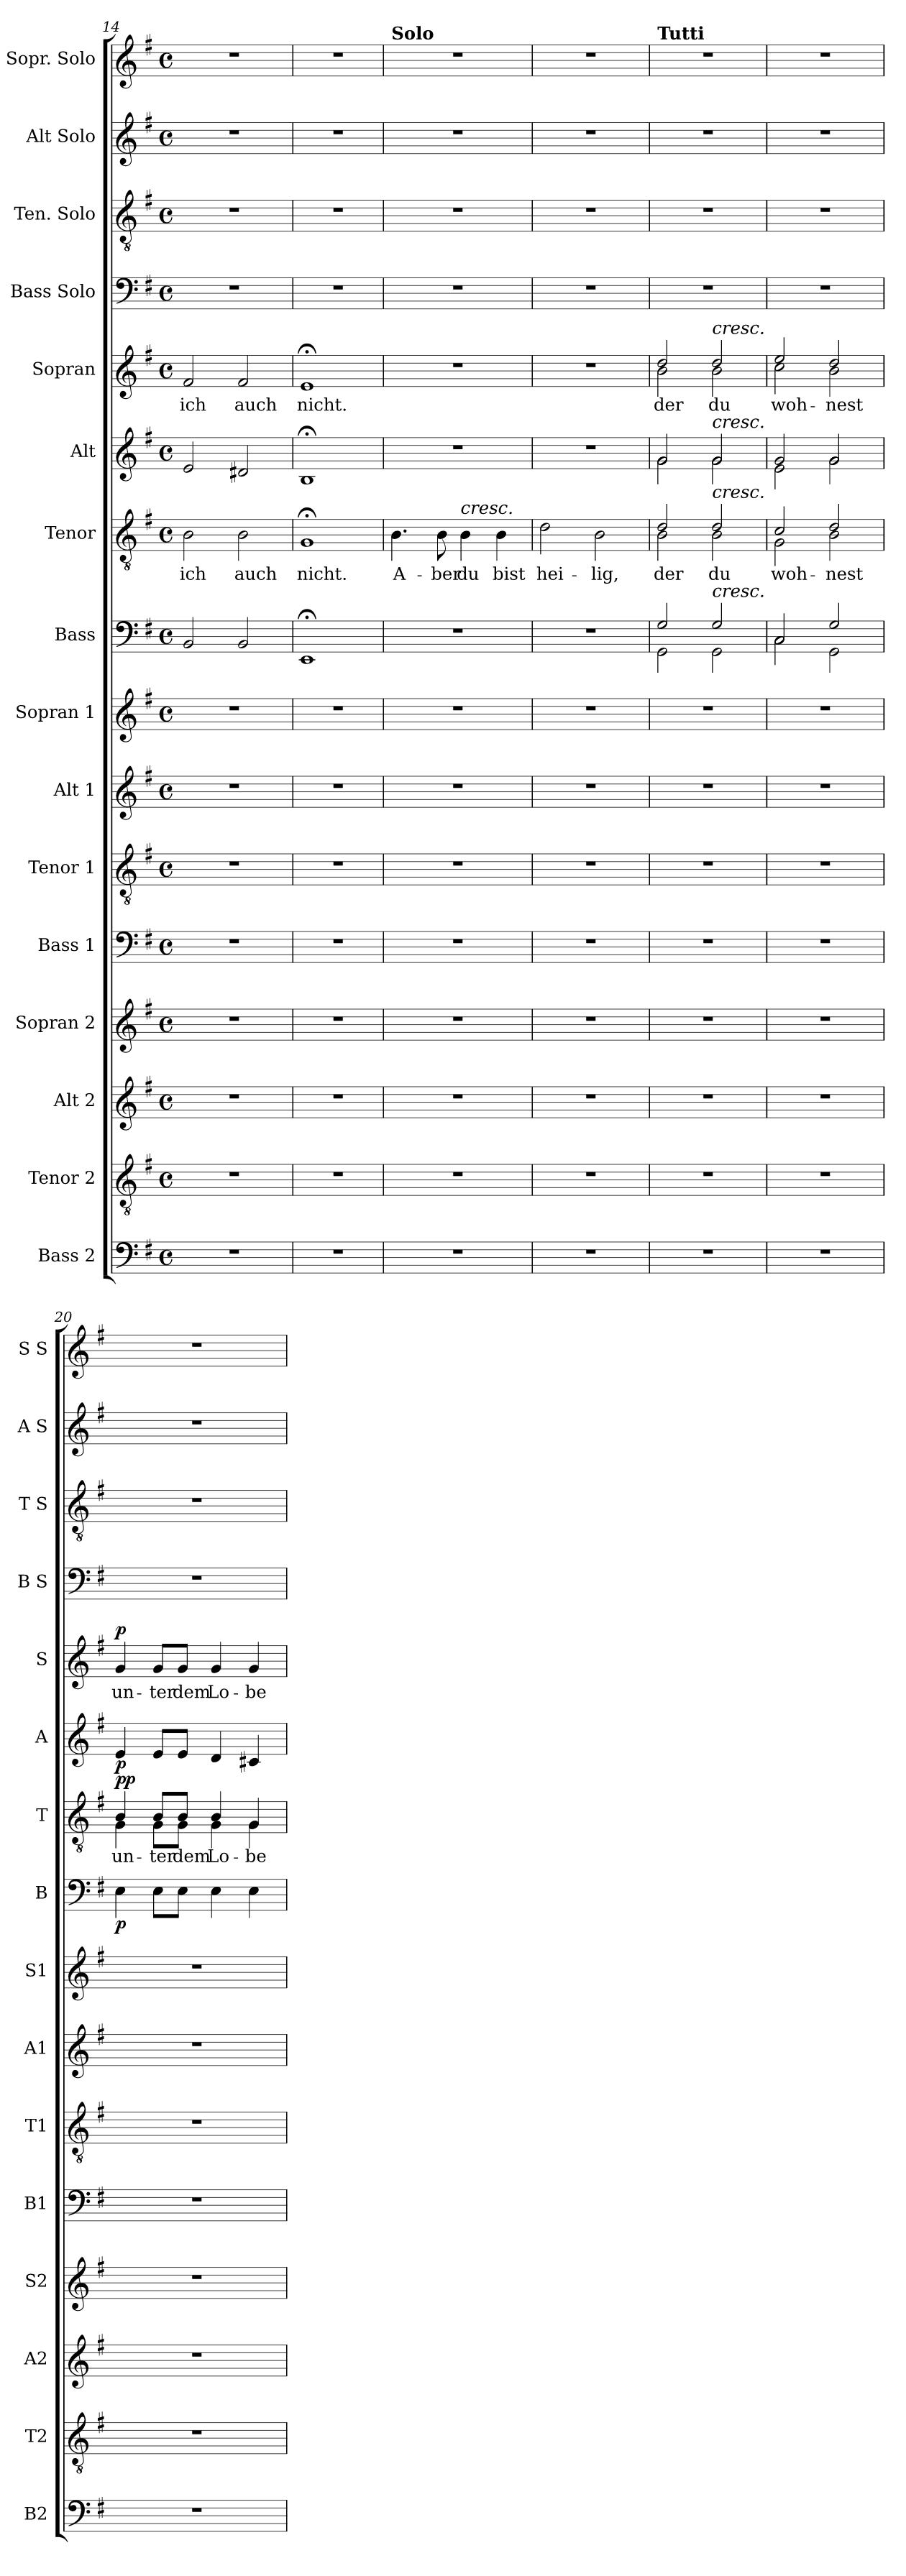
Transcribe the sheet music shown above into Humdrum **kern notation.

**kern	**kern	**kern	**kern	**kern	**kern	**kern	**kern	**kern	**dynam	**kern	**text	**dynam	**kern	**dynam	**kern	**text	**dynam	**kern	**kern	**kern	**kern
*part16	*part15	*part14	*part13	*part12	*part11	*part10	*part9	*part8	*part8	*part7	*part7	*part7	*part6	*part6	*part5	*part5	*part5	*part4	*part3	*part2	*part1
*staff16	*staff15	*staff14	*staff13	*staff12	*staff11	*staff10	*staff9	*staff8	*staff8	*staff7	*staff7	*staff7	*staff6	*staff6	*staff5	*staff5	*staff5	*staff4	*staff3	*staff2	*staff1
*I"Bass 2	*I"Tenor 2	*I"Alt 2	*I"Sopran 2	*I"Bass 1	*I"Tenor 1	*I"Alt 1	*I"Sopran 1	*I"Bass	*	*I"Tenor	*	*	*I"Alt	*	*I"Sopran	*	*	*I"Bass Solo	*I"Ten. Solo	*I"Alt Solo	*I"Sopr. Solo
*I'B2	*I'T2	*I'A2	*I'S2	*I'B1	*I'T1	*I'A1	*I'S1	*I'B	*	*I'T	*	*	*I'A	*	*I'S	*	*	*I'B S	*I'T S	*I'A S	*I'S S
*clefF4	*clefGv2	*clefG2	*clefG2	*clefF4	*clefGv2	*clefG2	*clefG2	*clefF4	*	*clefGv2	*	*	*clefG2	*	*clefG2	*	*	*clefF4	*clefGv2	*clefG2	*clefG2
*k[f#]	*k[f#]	*k[f#]	*k[f#]	*k[f#]	*k[f#]	*k[f#]	*k[f#]	*k[f#]	*	*k[f#]	*	*	*k[f#]	*	*k[f#]	*	*	*k[f#]	*k[f#]	*k[f#]	*k[f#]
*M4/4	*M4/4	*M4/4	*M4/4	*M4/4	*M4/4	*M4/4	*M4/4	*M4/4	*	*M4/4	*	*	*M4/4	*	*M4/4	*	*	*M4/4	*M4/4	*M4/4	*M4/4
*met(c)	*met(c)	*met(c)	*met(c)	*met(c)	*met(c)	*met(c)	*met(c)	*met(c)	*	*met(c)	*	*	*met(c)	*	*met(c)	*	*	*met(c)	*met(c)	*met(c)	*met(c)
=14	=14	=14	=14	=14	=14	=14	=14	=14	=14	=14	=14	=14	=14	=14	=14	=14	=14	=14	=14	=14	=14
!	!	!	!	!	!	!	!	!	!	!	!LO:LY:b	!	!	!	!	!LO:LY:b	!	!	!	!	!
1r	1r	1r	1r	1r	1r	1r	1r	2BB/	.	2B\	ich	.	2e/	.	2f#/	ich	.	1r	1r	1r	1r
!	!	!	!	!	!	!	!	!	!	!	!LO:LY:b	!	!	!	!	!LO:LY:b	!	!	!	!	!
.	.	.	.	.	.	.	.	2BB/	.	2B\	auch	.	2d#X/	.	2f#/	auch	.	.	.	.	.
=15	=15	=15	=15	=15	=15	=15	=15	=15	=15	=15	=15	=15	=15	=15	=15	=15	=15	=15	=15	=15	=15
!	!	!	!	!	!	!	!	!	!	!	!LO:LY:b	!	!	!	!	!LO:LY:b	!	!	!	!	!
1r	1r	1r	1r	1r	1r	1r	1r	1EE;<	.	1G;<	nicht.	.	1B;<	.	1e;<	nicht.	.	1r	1r	1r	1r
!!LO:PB:g=z
=16	=16	=16	=16	=16	=16	=16	=16	=16	=16	=16	=16	=16	=16	=16	=16	=16	=16	=16	=16	=16	=16
!	!	!	!	!	!	!	!	!	!	!	!	!	!	!	!	!	!	!	!	!	!LO:TX:a:B:t=Solo
!	!	!	!	!	!	!	!	!	!	!	!LO:LY:b	!	!	!	!	!	!	!	!	!	!
1r	1r	1r	1r	1r	1r	1r	1r	1r	.	4.B\	A-	.	1r	.	1r	.	.	1r	1r	1r	1r
!	!	!	!	!	!	!	!	!	!	!	!LO:LY:b	!	!	!	!	!	!	!	!	!	!
.	.	.	.	.	.	.	.	.	.	8B\	-ber	.	.	.	.	.	.	.	.	.	.
!	!	!	!	!	!	!	!	!	!	!LO:TX:a:i:t=cresc.	!	!	!	!	!	!	!	!	!	!	!
!	!	!	!	!	!	!	!	!	!	!	!LO:LY:b	!	!	!	!	!	!	!	!	!	!
.	.	.	.	.	.	.	.	.	.	4B\	du	.	.	.	.	.	.	.	.	.	.
!	!	!	!	!	!	!	!	!	!	!	!LO:LY:b	!	!	!	!	!	!	!	!	!	!
.	.	.	.	.	.	.	.	.	.	4B\	bist	.	.	.	.	.	.	.	.	.	.
=17	=17	=17	=17	=17	=17	=17	=17	=17	=17	=17	=17	=17	=17	=17	=17	=17	=17	=17	=17	=17	=17
!	!	!	!	!	!	!	!	!	!	!	!LO:LY:b	!	!	!	!	!	!	!	!	!	!
1r	1r	1r	1r	1r	1r	1r	1r	1r	.	2d\	hei-	.	1r	.	1r	.	.	1r	1r	1r	1r
!	!	!	!	!	!	!	!	!	!	!	!LO:LY:b	!	!	!	!	!	!	!	!	!	!
.	.	.	.	.	.	.	.	.	.	2B\	-lig,	.	.	.	.	.	.	.	.	.	.
=18	=18	=18	=18	=18	=18	=18	=18	=18	=18	=18	=18	=18	=18	=18	=18	=18	=18	=18	=18	=18	=18
*	*	*	*	*	*	*	*	*^	*	*	*	*	*	*	*	*	*	*	*	*	*
!	!	!	!	!	!	!	!	!	!	!	!	!	!	!	!	!	!	!	!	!	!	!LO:TX:a:B:t=Tutti
!	!	!	!	!	!	!	!	!	!	!	!	!LO:LY:b	!	!	!	!	!LO:LY:b	!	!	!	!	!
*	*	*	*	*	*	*	*	*	*	*	*^	*	*	*^	*	*^	*	*	*	*	*	*
1r	1r	1r	1r	1r	1r	1r	1r	2G/	2GG\	.	2d/	2B\	der	.	2g/	2g\	.	2dd/	2b\	der	.	1r	1r	1r	1r
!	!	!	!	!	!	!	!	!	!	!	!	!	!	!	!	!	!	!LO:TX:a:i:t=cresc.	!	!	!	!	!	!	!
!	!	!	!	!	!	!	!	!	!	!	!	!	!	!	!LO:TX:a:i:t=cresc.	!	!	!	!	!	!	!	!	!	!
!	!	!	!	!	!	!	!	!	!	!	!LO:TX:a:i:t=cresc.	!	!	!	!	!	!	!	!	!	!	!	!	!	!
!	!	!	!	!	!	!	!	!LO:TX:a:i:t=cresc.	!	!	!	!	!	!	!	!	!	!	!	!	!	!	!	!	!
!	!	!	!	!	!	!	!	!	!	!	!	!	!LO:LY:b	!	!	!	!	!	!	!LO:LY:b	!	!	!	!	!
.	.	.	.	.	.	.	.	2G/	2GG\	.	2d/	2B\	du	.	2g/	2g\	.	2dd/	2b\	du	.	.	.	.	.
=19	=19	=19	=19	=19	=19	=19	=19	=19	=19	=19	=19	=19	=19	=19	=19	=19	=19	=19	=19	=19	=19	=19	=19	=19	=19
!	!	!	!	!	!	!	!	!	!	!	!	!	!LO:LY:b	!	!	!	!	!	!	!LO:LY:b	!	!	!	!	!
1r	1r	1r	1r	1r	1r	1r	1r	2C/	2C\	.	2c/	2G\	woh-	.	2g/	2e\	.	2ee/	2cc\	woh-	.	1r	1r	1r	1r
!	!	!	!	!	!	!	!	!	!	!	!	!	!LO:LY:b	!	!	!	!	!	!	!LO:LY:b	!	!	!	!	!
.	.	.	.	.	.	.	.	2G/	2GG\	.	2d/	2B\	-nest	.	2g/	2g\	.	2dd/	2b\	-nest	.	.	.	.	.
=20	=20	=20	=20	=20	=20	=20	=20	=20	=20	=20	=20	=20	=20	=20	=20	=20	=20	=20	=20	=20	=20	=20	=20	=20	=20
!	!	!	!	!	!	!	!	!	!	!LO:DY:b	!	!	!LO:LY:b	!LO:DY:b	!	!	!	!	!	!LO:LY:b	!	!	!	!	!
!	!	!	!	!	!	!	!	!	!	!	!	!	!	!LO:DY:n=1:b	!	!	!LO:DY:b	!	!	!	!LO:DY:b	!	!	!	!
*	*	*	*	*	*	*	*	*	*	*	*	*	*	*	*v	*v	*	*	*	*	*	*	*	*	*
*	*	*	*	*	*	*	*	*v	*v	*	*	*	*	*	*	*	*v	*v	*	*	*	*	*	*
1r	1r	1r	1r	1r	1r	1r	1r	4E\	p	4B/	4G\	un-	p p	4e/	p	4g/	un-	p	1r	1r	1r	1r
!	!	!	!	!	!	!	!	!	!	!	!	!LO:LY:b	!	!	!	!	!LO:LY:b	!	!	!	!	!
.	.	.	.	.	.	.	.	8E\L	.	8B/L	8G\L	-ter	.	8e/L	.	8g/L	-ter	.	.	.	.	.
!	!	!	!	!	!	!	!	!	!	!	!	!LO:LY:b	!	!	!	!	!LO:LY:b	!	!	!	!	!
.	.	.	.	.	.	.	.	8E\J	.	8B/J	8G\J	dem	.	8e/J	.	8g/J	dem	.	.	.	.	.
!	!	!	!	!	!	!	!	!	!	!	!	!LO:LY:b	!	!	!	!	!LO:LY:b	!	!	!	!	!
.	.	.	.	.	.	.	.	4E\	.	4B/	4G\	Lo-	.	4d/	.	4g/	Lo-	.	.	.	.	.
!	!	!	!	!	!	!	!	!	!	!	!	!LO:LY:b	!	!	!	!	!LO:LY:b	!	!	!	!	!
.	.	.	.	.	.	.	.	4E\	.	4G/	4G\	-be	.	4c#X/	.	4g/	-be	.	.	.	.	.
*	*	*	*	*	*	*	*	*	*	*v	*v	*	*	*	*	*	*	*	*	*	*	*
=	=	=	=	=	=	=	=	=	=	=	=	=	=	=	=	=	=	=	=	=	=
*-	*-	*-	*-	*-	*-	*-	*-	*-	*-	*-	*-	*-	*-	*-	*-	*-	*-	*-	*-	*-	*-
